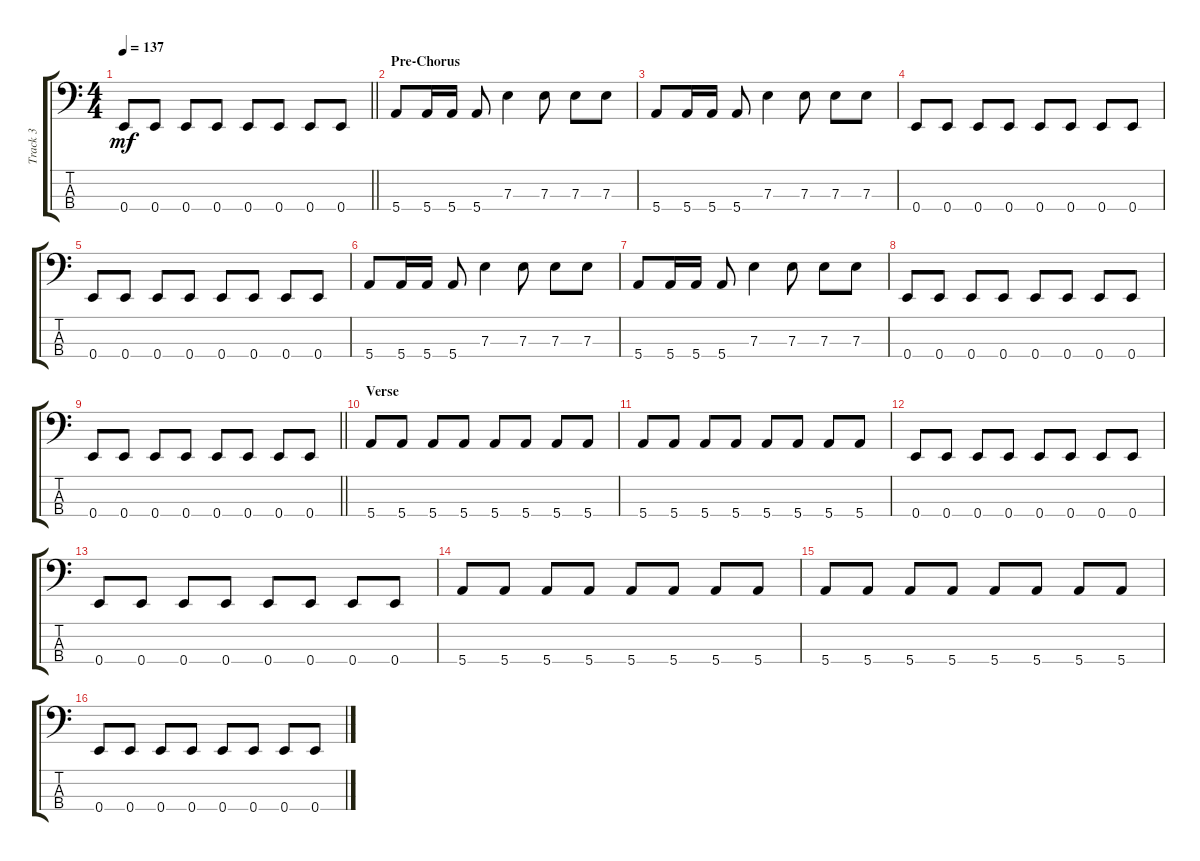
\track ("Track 3" "Track 3") {instrument electricbassfinger}
\staff {score tabs}
\tuning (G2 D2 A1 E1) {hide}
\ts (4 4)
\tempo 137
\clef f4
\barLineRight lightlight
\ks c
0.4.8{dy mf} 0.4.8 0.4.8 0.4.8 0.4.8 0.4.8 0.4.8 0.4.8 |
\section ("" "Pre-Chorus")
5.4.8 5.4.16 5.4.16 5.4.8 7.3.4 7.3.8 7.3.8 7.3.8 |
5.4.8 5.4.16 5.4.16 5.4.8 7.3.4 7.3.8 7.3.8 7.3.8 |
0.4.8 0.4.8 0.4.8 0.4.8 0.4.8 0.4.8 0.4.8 0.4.8 |
0.4.8 0.4.8 0.4.8 0.4.8 0.4.8 0.4.8 0.4.8 0.4.8 |
5.4.8 5.4.16 5.4.16 5.4.8 7.3.4 7.3.8 7.3.8 7.3.8 |
5.4.8 5.4.16 5.4.16 5.4.8 7.3.4 7.3.8 7.3.8 7.3.8 |
0.4.8 0.4.8 0.4.8 0.4.8 0.4.8 0.4.8 0.4.8 0.4.8 |
\barLineRight lightlight
0.4.8 0.4.8 0.4.8 0.4.8 0.4.8 0.4.8 0.4.8 0.4.8 |
\section ("" "Verse")
5.4.8 5.4.8 5.4.8 5.4.8 5.4.8 5.4.8 5.4.8 5.4.8 |
5.4.8 5.4.8 5.4.8 5.4.8 5.4.8 5.4.8 5.4.8 5.4.8 |
0.4.8 0.4.8 0.4.8 0.4.8 0.4.8 0.4.8 0.4.8 0.4.8 |
0.4.8 0.4.8 0.4.8 0.4.8 0.4.8 0.4.8 0.4.8 0.4.8 |
5.4.8 5.4.8 5.4.8 5.4.8 5.4.8 5.4.8 5.4.8 5.4.8 |
5.4.8 5.4.8 5.4.8 5.4.8 5.4.8 5.4.8 5.4.8 5.4.8 |
0.4.8 0.4.8 0.4.8 0.4.8 0.4.8 0.4.8 0.4.8 0.4.8
